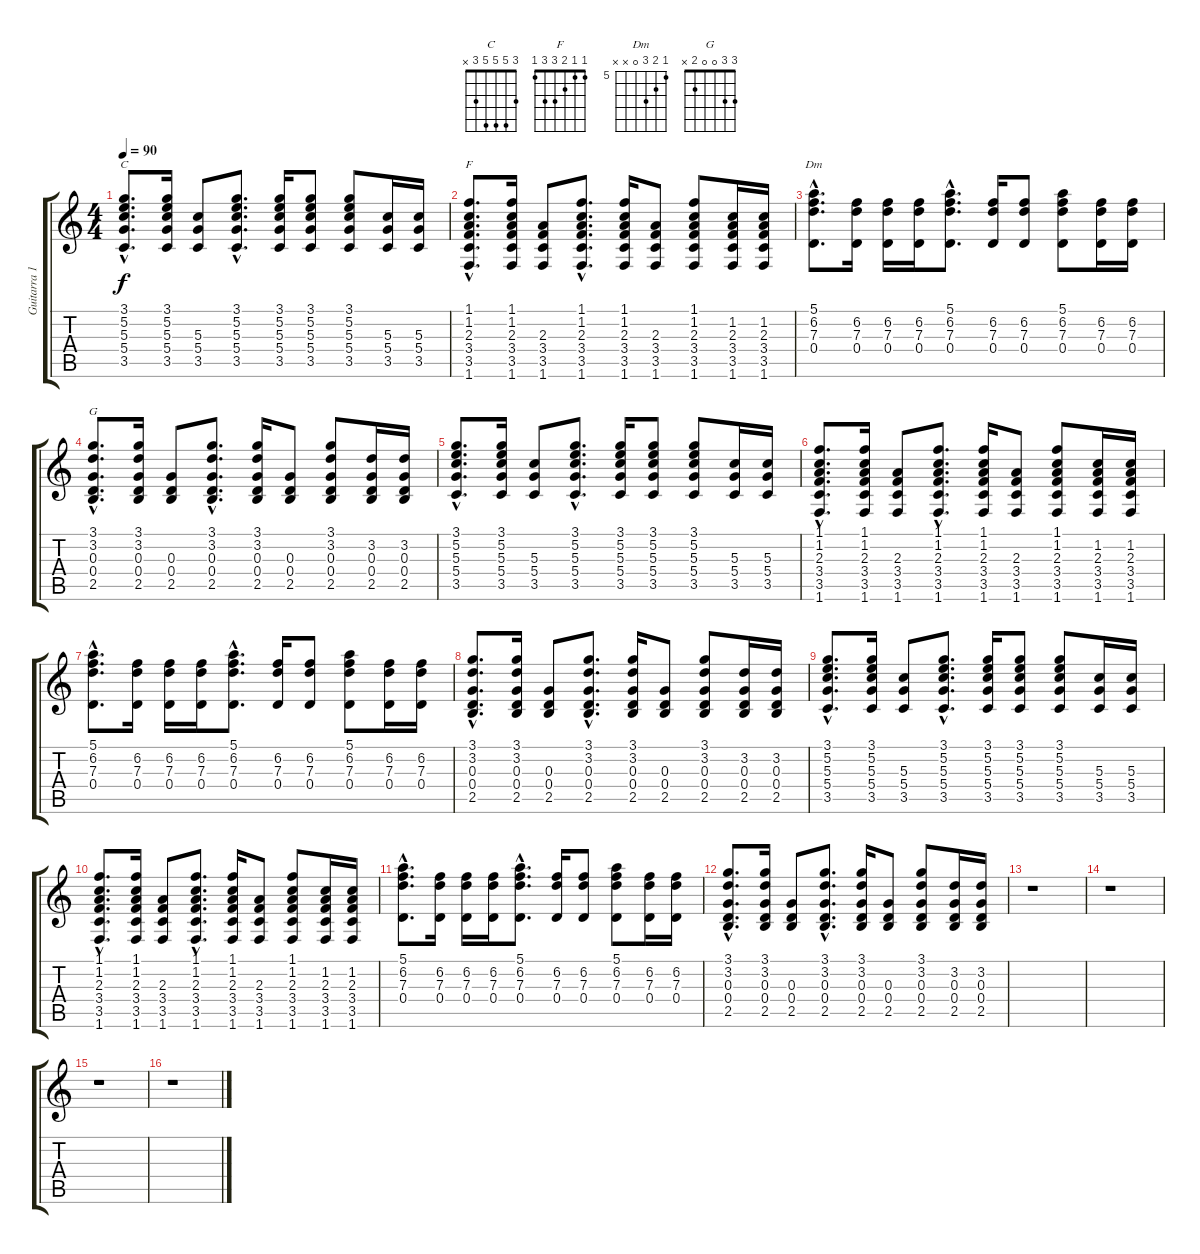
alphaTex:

\track ("Guitarra 1" "Guitarra 1") {instrument acousticguitarsteel}
\staff {score tabs}
\tuning (E4 B3 G3 D3 A2 E2) {hide}
\chord ("C" 3 5 5 5 3 x)
\chord ("F" 1 1 2 3 3 1)
\chord ("Dm" 5 6 7 0 x x) {firstfret 5}
\chord ("G" 3 3 0 0 2 x)
\ts (4 4)
\tempo 90
\clef g2
\ks c
(3.1{hac} 5.2{hac} 5.3{hac} 5.4{hac} 3.5{hac}).8{d ch "C" dy f instrument acousticguitarsteel} (3.1 5.2 5.3 5.4 3.5).16 (5.3 5.4 3.5).8 (3.1{hac} 5.2{hac} 5.3{hac} 5.4{hac} 3.5{hac}).8{d} (3.1 5.2 5.3 5.4 3.5).16 (3.1 5.2 5.3 5.4 3.5).8 (3.1 5.2 5.3 5.4 3.5).8 (5.3 5.4 3.5).16 (5.3 5.4 3.5).16 |
(1.1{hac} 1.2{hac} 2.3{hac} 3.4{hac} 3.5{hac} 1.6{hac}).8{d ch "F"} (1.1 1.2 2.3 3.4 3.5 1.6).16 (2.3 3.4 3.5 1.6).8 (1.1{hac} 1.2{hac} 2.3{hac} 3.4{hac} 3.5{hac} 1.6{hac}).8{d} (1.1 1.2 2.3 3.4 3.5 1.6).16 (2.3 3.4 3.5 1.6).8 (1.1 1.2 2.3 3.4 3.5 1.6).8 (1.2 2.3 3.4 3.5 1.6).16 (1.2 2.3 3.4 3.5 1.6).16 |
(5.1{hac} 6.2{hac} 7.3{hac} 0.4{hac}).8{d ch "Dm"} (6.2 7.3 0.4).16 (6.2 7.3 0.4).16 (6.2 7.3 0.4).16 (5.1{hac} 6.2{hac} 7.3{hac} 0.4{hac}).8{d} (6.2 7.3 0.4).16 (6.2 7.3 0.4).8 (5.1 6.2 7.3 0.4).8 (6.2 7.3 0.4).16 (6.2 7.3 0.4).16 |
(3.1{hac} 3.2{hac} 0.3{hac} 0.4{hac} 2.5{hac}).8{d ch "G"} (3.1 3.2 0.3 0.4 2.5).16 (0.3 0.4 2.5).8 (3.1{hac} 3.2{hac} 0.3{hac} 0.4{hac} 2.5{hac}).8{d} (3.1 3.2 0.3 0.4 2.5).16 (0.3 0.4 2.5).8 (3.1 3.2 0.3 0.4 2.5).8 (3.2 0.3 0.4 2.5).16 (3.2 0.3 0.4 2.5).16 |
(3.1{hac} 5.2{hac} 5.3{hac} 5.4{hac} 3.5{hac}).8{d} (3.1 5.2 5.3 5.4 3.5).16 (5.3 5.4 3.5).8 (3.1{hac} 5.2{hac} 5.3{hac} 5.4{hac} 3.5{hac}).8{d} (3.1 5.2 5.3 5.4 3.5).16 (3.1 5.2 5.3 5.4 3.5).8 (3.1 5.2 5.3 5.4 3.5).8 (5.3 5.4 3.5).16 (5.3 5.4 3.5).16 |
(1.1{hac} 1.2{hac} 2.3{hac} 3.4{hac} 3.5{hac} 1.6{hac}).8{d} (1.1 1.2 2.3 3.4 3.5 1.6).16 (2.3 3.4 3.5 1.6).8 (1.1{hac} 1.2{hac} 2.3{hac} 3.4{hac} 3.5{hac} 1.6{hac}).8{d} (1.1 1.2 2.3 3.4 3.5 1.6).16 (2.3 3.4 3.5 1.6).8 (1.1 1.2 2.3 3.4 3.5 1.6).8 (1.2 2.3 3.4 3.5 1.6).16 (1.2 2.3 3.4 3.5 1.6).16 |
(5.1{hac} 6.2{hac} 7.3{hac} 0.4{hac}).8{d} (6.2 7.3 0.4).16 (6.2 7.3 0.4).16 (6.2 7.3 0.4).16 (5.1{hac} 6.2{hac} 7.3{hac} 0.4{hac}).8{d} (6.2 7.3 0.4).16 (6.2 7.3 0.4).8 (5.1 6.2 7.3 0.4).8 (6.2 7.3 0.4).16 (6.2 7.3 0.4).16 |
(3.1{hac} 3.2{hac} 0.3{hac} 0.4{hac} 2.5{hac}).8{d} (3.1 3.2 0.3 0.4 2.5).16 (0.3 0.4 2.5).8 (3.1{hac} 3.2{hac} 0.3{hac} 0.4{hac} 2.5{hac}).8{d} (3.1 3.2 0.3 0.4 2.5).16 (0.3 0.4 2.5).8 (3.1 3.2 0.3 0.4 2.5).8 (3.2 0.3 0.4 2.5).16 (3.2 0.3 0.4 2.5).16 |
(3.1{hac} 5.2{hac} 5.3{hac} 5.4{hac} 3.5{hac}).8{d} (3.1 5.2 5.3 5.4 3.5).16 (5.3 5.4 3.5).8 (3.1{hac} 5.2{hac} 5.3{hac} 5.4{hac} 3.5{hac}).8{d} (3.1 5.2 5.3 5.4 3.5).16 (3.1 5.2 5.3 5.4 3.5).8 (3.1 5.2 5.3 5.4 3.5).8 (5.3 5.4 3.5).16 (5.3 5.4 3.5).16 |
(1.1{hac} 1.2{hac} 2.3{hac} 3.4{hac} 3.5{hac} 1.6{hac}).8{d} (1.1 1.2 2.3 3.4 3.5 1.6).16 (2.3 3.4 3.5 1.6).8 (1.1{hac} 1.2{hac} 2.3{hac} 3.4{hac} 3.5{hac} 1.6{hac}).8{d} (1.1 1.2 2.3 3.4 3.5 1.6).16 (2.3 3.4 3.5 1.6).8 (1.1 1.2 2.3 3.4 3.5 1.6).8 (1.2 2.3 3.4 3.5 1.6).16 (1.2 2.3 3.4 3.5 1.6).16 |
(5.1{hac} 6.2{hac} 7.3{hac} 0.4{hac}).8{d} (6.2 7.3 0.4).16 (6.2 7.3 0.4).16 (6.2 7.3 0.4).16 (5.1{hac} 6.2{hac} 7.3{hac} 0.4{hac}).8{d} (6.2 7.3 0.4).16 (6.2 7.3 0.4).8 (5.1 6.2 7.3 0.4).8 (6.2 7.3 0.4).16 (6.2 7.3 0.4).16 |
(3.1{hac} 3.2{hac} 0.3{hac} 0.4{hac} 2.5{hac}).8{d} (3.1 3.2 0.3 0.4 2.5).16 (0.3 0.4 2.5).8 (3.1{hac} 3.2{hac} 0.3{hac} 0.4{hac} 2.5{hac}).8{d} (3.1 3.2 0.3 0.4 2.5).16 (0.3 0.4 2.5).8 (3.1 3.2 0.3 0.4 2.5).8 (3.2 0.3 0.4 2.5).16 (3.2 0.3 0.4 2.5).16 |
r.1 |
r.1 |
r.1 |
r.1
